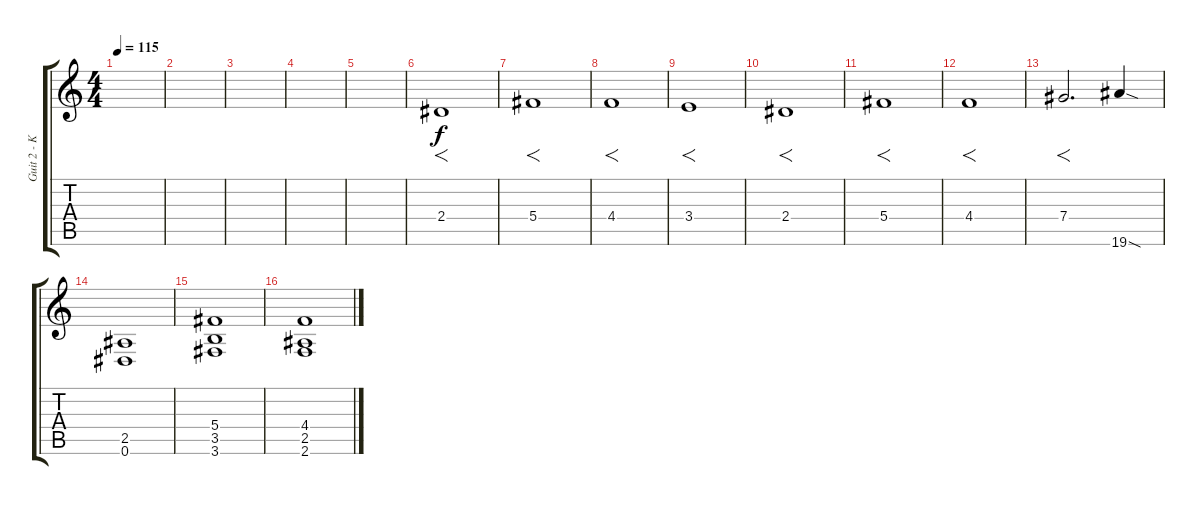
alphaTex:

\track ("Guit 2 - Kirk Hammett?" "Guit 2 - K") {instrument distortionguitar}
\staff {score tabs}
\tuning (Eb4 Bb3 Gb3 Db3 Ab2 Eb2) {hide}
\ts (4 4)
\tempo 115
\clef g2
\ks c
|
|
|
|
|
2.4.1{f} |
5.4.1{f} |
4.4.1{f} |
3.4.1{f} |
2.4.1{f} |
5.4.1{f} |
4.4.1{f} |
7.4.2{f d} 19.6{sod}.4 |
(2.5 0.6).1 |
(5.4 3.5 3.6).1 |
(4.4 2.5 2.6).1
